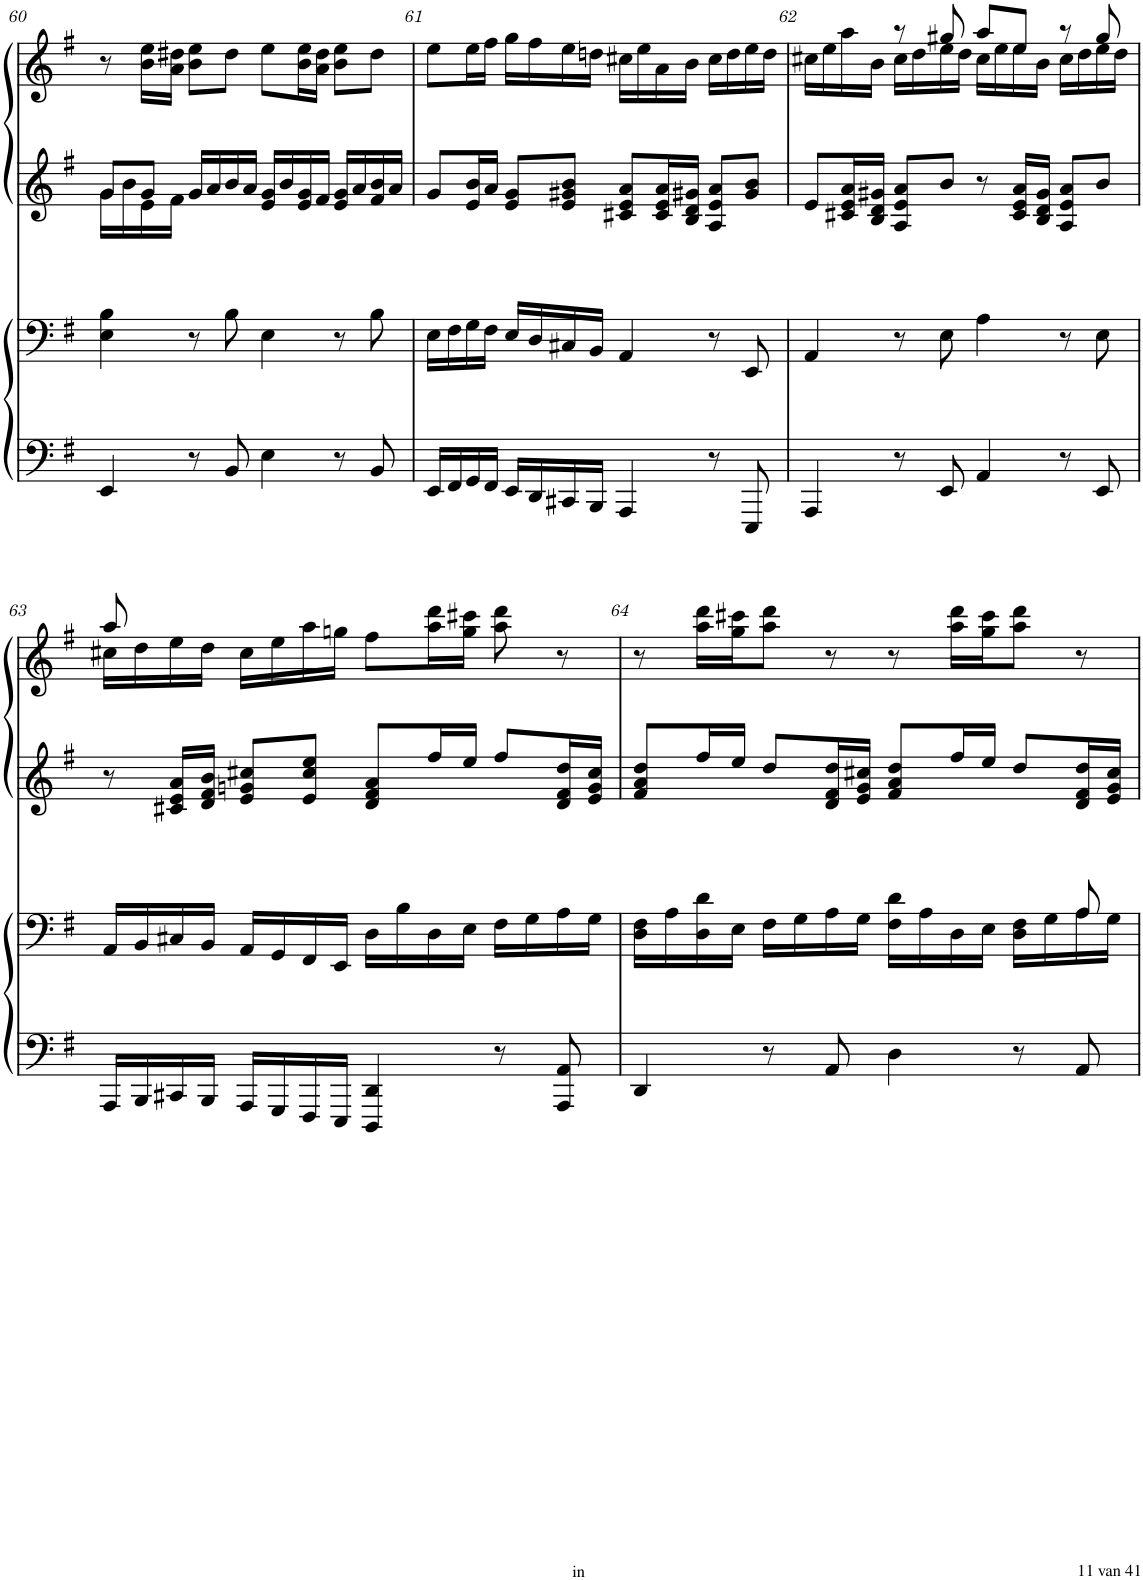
**kern	**kern	**kern	**kern
*part2	*part2	*part1	*part1
*staff4	*staff3	*staff2	*staff1
*I"Secondo	*	*I"Primo	*
!!LO:PB:g=z
*clefF4	*clefF4	*clefG2	*clefG2
*k[f#]	*k[f#]	*k[f#]	*k[f#]
*M2/2	*M2/2	*M2/2	*M2/2
*met(c|)	*met(c|)	*met(c|)	*met(c|)
=60	=60	=60	=60
*	*	*^	*
4EE/	4E\ 4B\	8g/L	16g\LL	8r
.	.	.	16b\	.
.	.	8g/J	16e\	16b\ 16ee\LL
.	.	.	16f#\JJ	16a\ 16dd#X\JJ
8r	8r	16g/LL	2.ryy	8b\ 8ee\L
.	.	16a/	.	.
8BB/	8B\	16b/	.	8dd#\J
.	.	16a/JJ	.	.
4E\	4E\	16e/ 16g/LL	.	8ee\L
.	.	16b/	.	.
.	.	16e/ 16g/	.	16b\ 16ee\L
.	.	16f#/JJ	.	16a\ 16dd#\JJ
8r	8r	16e/ 16g/LL	.	8b\ 8ee\L
.	.	16a/	.	.
8BB/	8B\	16f#/ 16b/	.	8dd#\J
.	.	16a/JJ	.	.
*	*	*v	*v	*
=61	=61	=61	=61
16EE/LL	16E\LL	8g/L	8ee\L
16FF#/	16F#\	.	.
16GG/	16G\	16e/ 16b/L	16ee\L
16FF#/JJ	16F#\JJ	16a/JJ	16ff#\JJ
16EE/LL	16E/LL	8e/ 8g/L	16gg\LL
16DD/	16D/	.	16ff#\
16CC#X/	16C#X/	8e/ 8g#X/ 8b/J	16ee\
16BBB/JJ	16BB/JJ	.	16ddn\JJ
4AAA/	4AA/	8c#X/ 8e/ 8a/L	16cc#X\LL
.	.	.	16ee\
.	.	16c#/ 16e/ 16a/L	16a\
.	.	16B/ 16d/ 16g#X/JJ	16b\JJ
8r	8r	8A/ 8e/ 8a/L	16cc#\LL
.	.	.	16dd\
8EEE/	8EE/	8g#/ 8b/J	16ee\
.	.	.	16dd\JJ
=62	=62	=62	=62
*	*	*	*^
4AAA/	4AA/	8e/L	16cc#X\LL	4ryy
.	.	.	16ee\	.
.	.	16c#X/ 16e/ 16a/L	16aa\	.
.	.	16B/ 16d/ 16g#X/JJ	16b\JJ	.
8r	8r	8A/ 8e/ 8a/L	8r	16cc#\LL
.	.	.	.	16dd\
8EE/	8E\	8b/J	8gg#X/	16ee\
.	.	.	.	16dd\JJ
4AA/	4A\	8r	8aa/L	16cc#\LL
.	.	.	.	16ee\
.	.	16c#/ 16e/ 16a/LL	8ee/J	16ee\
.	.	16B/ 16d/ 16g#/JJ	.	16b\JJ
8r	8r	8A/ 8e/ 8a/L	8r	16cc#\LL
.	.	.	.	16dd\
8EE/	8E\	8b/J	8gg#/	16ee\
.	.	.	.	16dd\JJ
!!LO:LB:g=z	!!
=63	=63	=63	=63	=63
16AAA/LL	16AA/LL	8r	16cc#X\LL	8aa/
16BBB/	16BB/	.	16dd\	.
16CC#X/	16C#X/	16c#X/ 16e/ 16a/LL	16ee\	2..ryy
16BBB/JJ	16BB/JJ	16d/ 16f#/ 16b/JJ	16dd\JJ	.
16AAA/LL	16AA/LL	8e/ 8gn/ 8cc#X/L	16cc#\LL	.
16GGG/	16GG/	.	16ee\	.
16FFF#/	16FF#/	8e/ 8cc#/ 8ee/J	16aa\	.
16EEE/JJ	16EE/JJ	.	16ggn\JJ	.
4DDD/ 4DD/	16D\LL	8d/ 8f#/ 8a/L	8ff#\L	.
.	16B\	.	.	.
.	16D\	16ff#/L	16aa\ 16ddd\L	.
.	16E\JJ	16ee/JJ	16gg\ 16ccc#X\JJ	.
8r	16F#\LL	8ff#/L	8aa\ 8ddd\	.
.	16G\	.	.	.
8AAA/ 8AA/	16A\	16d/ 16f#/ 16dd/L	8r	.
.	16G\JJ	16e/ 16g/ 16cc#/JJ	.	.
*	*	*	*v	*v
=64	=64	=64	=64
*	*^	*	*
4DD/	16D\ 16F#\LL	2..ryy	8f#/ 8a/ 8dd/L	8r
.	16A\	.	.	.
.	16D\ 16d\	.	16ff#/L	16aa\ 16ddd\LL
.	16E\JJ	.	16ee/JJ	16gg\ 16ccc#X\J
8r	16F#\LL	.	8dd/L	8aa\ 8ddd\J
.	16G\	.	.	.
8AA/	16A\	.	16d/ 16f#/ 16dd/L	8r
.	16G\JJ	.	16e/ 16g/ 16cc#X/JJ	.
4D\	16F#\ 16d\LL	.	8f#/ 8a/ 8dd/L	8r
.	16A\	.	.	.
.	16D\	.	16ff#/L	16aa\ 16ddd\LL
.	16E\JJ	.	16ee/JJ	16gg\ 16ccc#\J
8r	16D\ 16F#\LL	.	8dd/L	8aa\ 8ddd\J
.	16G\	.	.	.
8AA/	16A\	8A/	16d/ 16f#/ 16dd/L	8r
.	16G\JJ	.	16e/ 16g/ 16cc#/JJ	.
*	*v	*v	*	*
=	=	=	=
*-	*-	*-	*-
